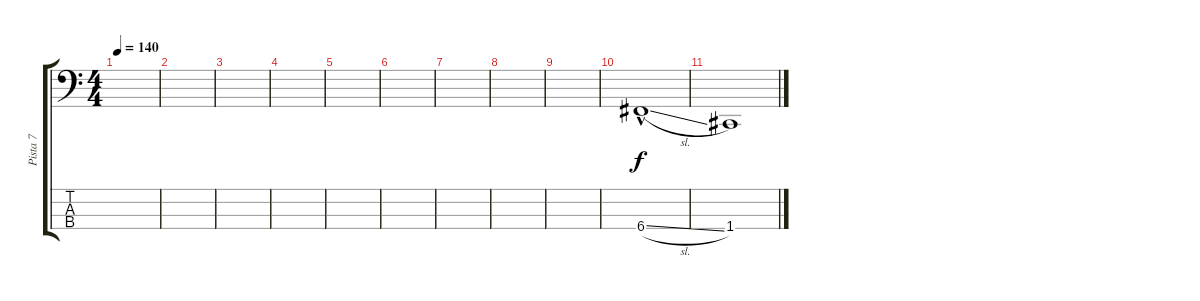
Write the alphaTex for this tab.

\track ("Pista 7" "Pista 7") {instrument electricbassfinger}
\staff {score tabs}
\tuning (Eb2 Bb1 F1 C1) {hide}
\ts (4 4)
\tempo 140
\clef f4
\ks c
|
|
|
|
|
|
|
|
|
6.4{sl hac}.1 |
1.4.1
